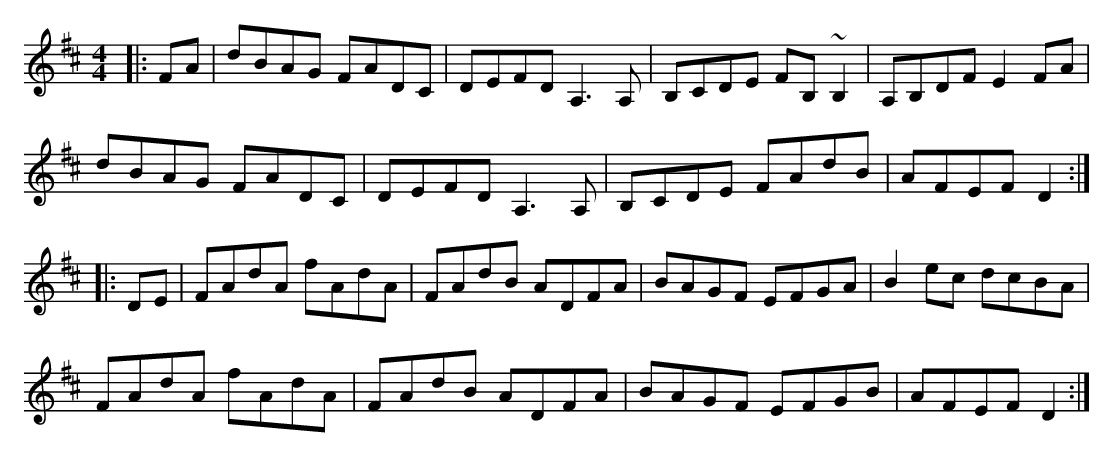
X:1
M:4/4
K:D
|:FA|dBAG FADC|DEFD A,3A,|B,CDE FB,~B,2|A,B,DF E2FA|
dBAG FADC|DEFD A,3A,|B,CDE FAdB|AFEF D2:|
|:DE|FAdA fAdA|FAdB ADFA|BAGF EFGA|B2ec dcBA|
FAdA fAdA|FAdB ADFA|BAGF EFGB|AFEF D2:|
